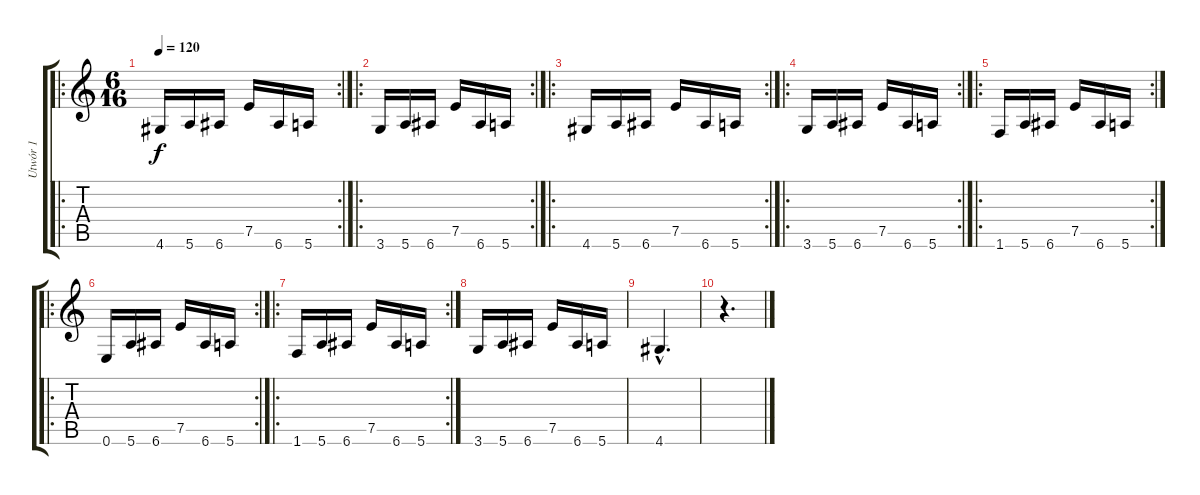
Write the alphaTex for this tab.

\track ("Utwór 1" "Utwór 1") {instrument distortionguitar}
\staff {score tabs}
\tuning (E4 B3 G3 D3 A2 E2) {hide}
\ro
\rc 2
\ts (6 16)
\tempo 120
\clef g2
\ks c
4.6.16{dy f instrument distortionguitar} 5.6.16 6.6.16 7.5.16 6.6.16 5.6.16 |
\ro
\rc 2
3.6.16 5.6.16 6.6.16 7.5.16 6.6.16 5.6.16 |
\ro
\rc 2
4.6.16 5.6.16 6.6.16 7.5.16 6.6.16 5.6.16 |
\ro
\rc 2
3.6.16 5.6.16 6.6.16 7.5.16 6.6.16 5.6.16 |
\ro
\rc 2
1.6.16 5.6.16 6.6.16 7.5.16 6.6.16 5.6.16 |
\ro
\rc 2
0.6.16 5.6.16 6.6.16 7.5.16 6.6.16 5.6.16 |
\ro
\rc 2
1.6.16 5.6.16 6.6.16 7.5.16 6.6.16 5.6.16 |
3.6.16 5.6.16 6.6.16 7.5.16 6.6.16 5.6.16 |
4.6{hac}.4{d} |
r.4{d}
